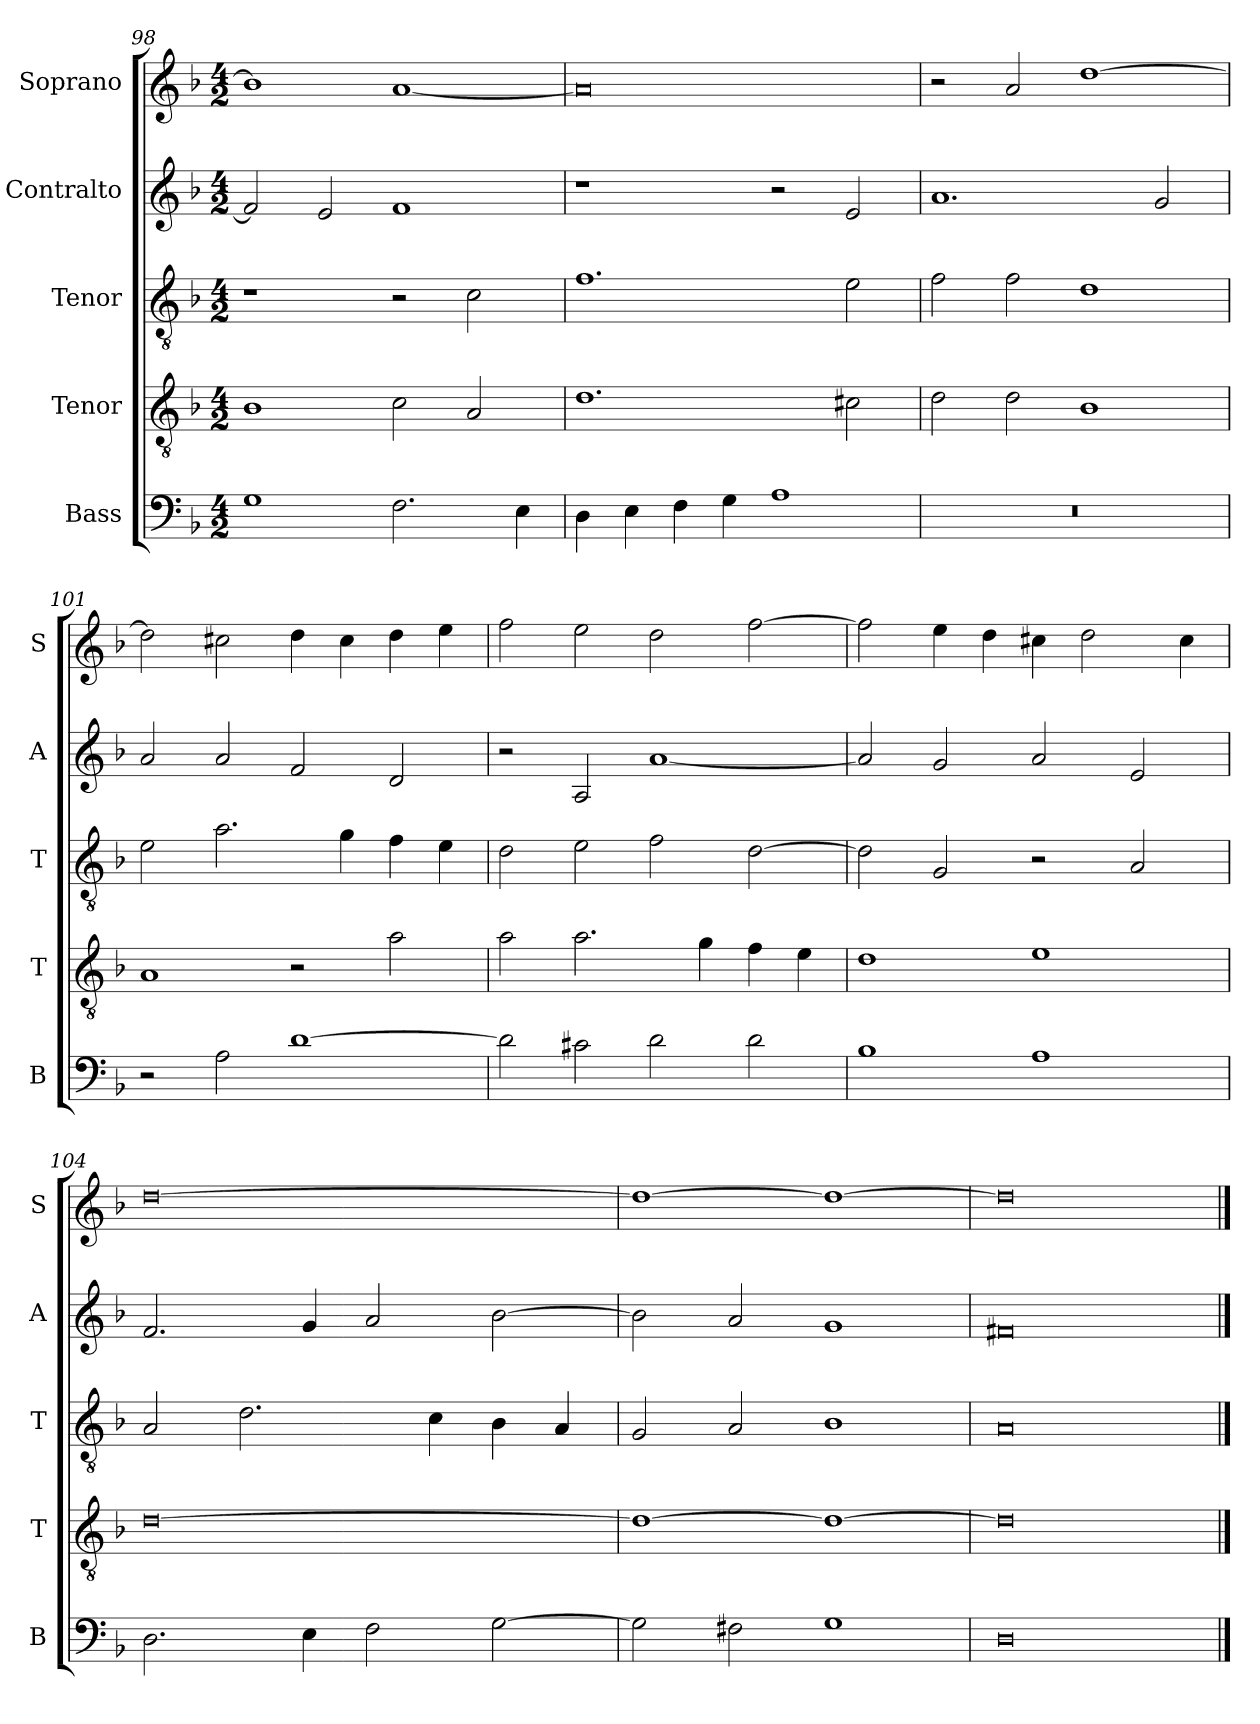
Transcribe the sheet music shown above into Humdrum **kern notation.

**kern	**kern	**kern	**kern	**kern
*part5	*part4	*part3	*part2	*part1
*staff5	*staff4	*staff3	*staff2	*staff1
*I"Bass	*I"Tenor	*I"Tenor	*I"Contralto	*I"Soprano
*I'B	*I'T	*I'T	*I'A	*I'S
*clefF4	*clefGv2	*clefGv2	*clefG2	*clefG2
*k[b-]	*k[b-]	*k[b-]	*k[b-]	*k[b-]
*D:aeo	*D:aeo	*D:aeo	*D:aeo	*D:aeo
*M4/2	*M4/2	*M4/2	*M4/2	*M4/2
=98	=98	=98	=98	=98
1G	1B-	1r	2f]	1b-]
.	.	.	2e	.
2.F	2c	2r	1f	[1a
.	2A	2c	.	.
4E	.	.	.	.
=99	=99	=99	=99	=99
4D	1.d	1.f	1r	0a]
4E	.	.	.	.
4F	.	.	.	.
4G	.	.	.	.
1A	.	.	2r	.
.	2c#X	2e	2e	.
=100	=100	=100	=100	=100
0r	2d	2f	1.a	2r
.	2d	2f	.	2a
.	1B-	1d	.	[1dd
.	.	.	2g	.
=101	=101	=101	=101	=101
2r	1A	2e	2a	2dd]
2A	.	2.a	2a	2cc#X
[1d	2r	.	2f	4dd
.	.	4g	.	4cc#
.	2a	4f	2d	4dd
.	.	4e	.	4ee
=102	=102	=102	=102	=102
2d]	2a	2d	2r	2ff
2c#X	2.a	2e	2A	2ee
2d	.	2f	[1a	2dd
.	4g	.	.	.
2d	4f	[2d	.	[2ff
.	4e	.	.	.
=103	=103	=103	=103	=103
1B-	1d	2d]	2a]	2ff]
.	.	2G	2g	4ee
.	.	.	.	4dd
1A	1e	2r	2a	4cc#X
.	.	.	.	2dd
.	.	2A	2e	.
.	.	.	.	4cc#
=104	=104	=104	=104	=104
2.D	[0d	2A	2.f	[0dd
.	.	2.d	.	.
4E	.	.	4g	.
2F	.	.	2a	.
.	.	4c	.	.
[2G	.	4B-	[2b-	.
.	.	4A	.	.
=105	=105	=105	=105	=105
2G]	1d_	2G	2b-]	1dd_
2F#X	.	2A	2a	.
1G	1d_	1B-	1g	1dd_
=106	=106	=106	=106	=106
0D	0d]	0A	0f#X	0dd]
==	==	==	==	==
*-	*-	*-	*-	*-
